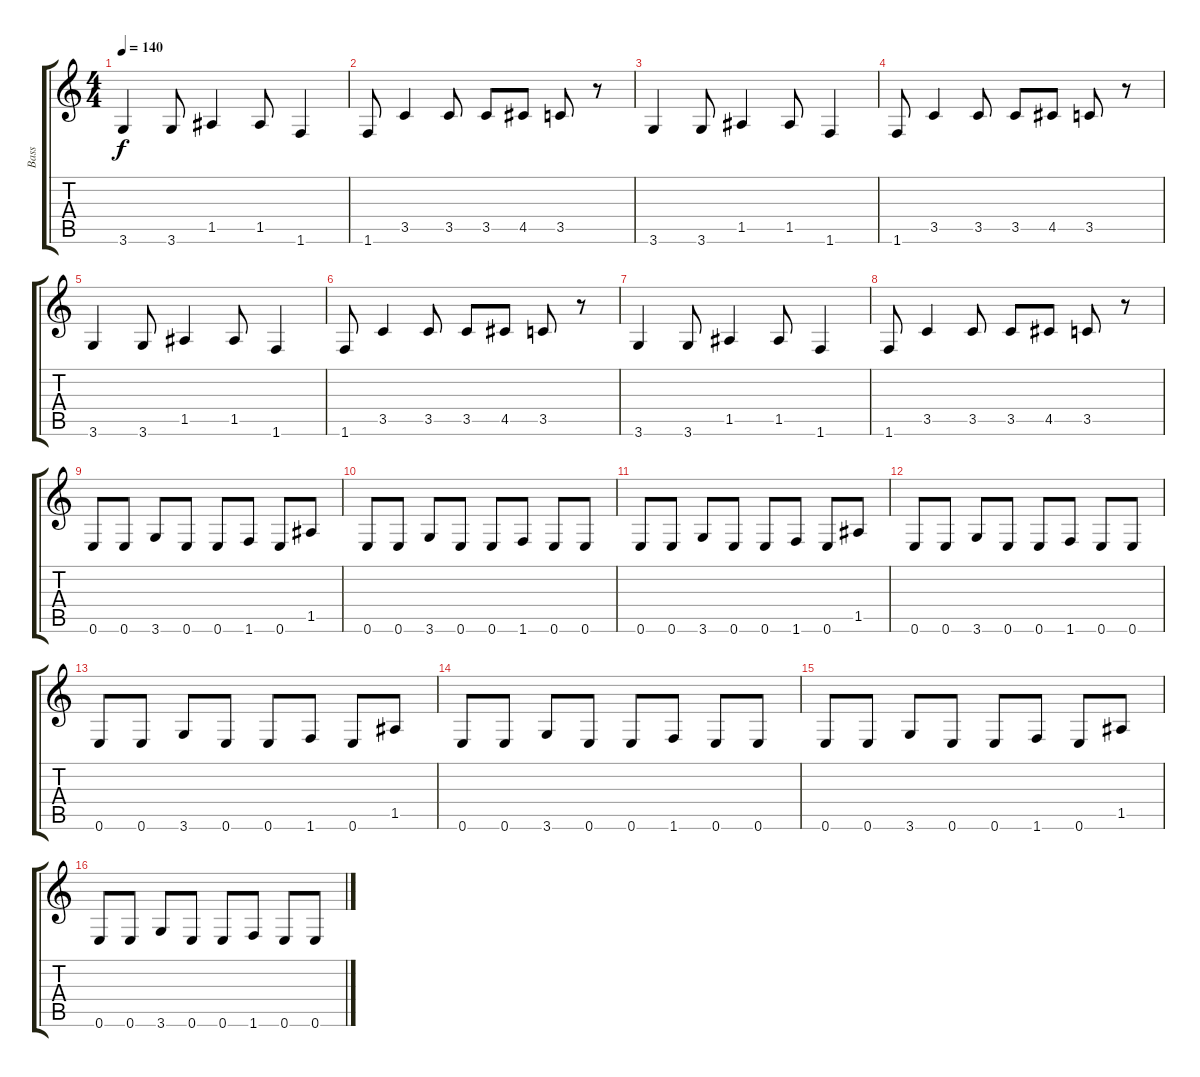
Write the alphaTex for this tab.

\track ("Bass" "Bass") {instrument electricbasspick}
\staff {score tabs}
\tuning (E4 B3 G3 D3 A2 E2) {hide}
\ts (4 4)
\tempo 140
\clef g2
\ks c
3.6.4{dy f} 3.6.8 1.5.4 1.5.8 1.6.4 |
1.6.8 3.5.4 3.5.8 3.5.8 4.5.8 3.5.8 r.8 |
3.6.4 3.6.8 1.5.4 1.5.8 1.6.4 |
1.6.8 3.5.4 3.5.8 3.5.8 4.5.8 3.5.8 r.8 |
3.6.4 3.6.8 1.5.4 1.5.8 1.6.4 |
1.6.8 3.5.4 3.5.8 3.5.8 4.5.8 3.5.8 r.8 |
3.6.4 3.6.8 1.5.4 1.5.8 1.6.4 |
1.6.8 3.5.4 3.5.8 3.5.8 4.5.8 3.5.8 r.8 |
0.6.8 0.6.8 3.6.8 0.6.8 0.6.8 1.6.8 0.6.8 1.5.8 |
0.6.8 0.6.8 3.6.8 0.6.8 0.6.8 1.6.8 0.6.8 0.6.8 |
0.6.8 0.6.8 3.6.8 0.6.8 0.6.8 1.6.8 0.6.8 1.5.8 |
0.6.8 0.6.8 3.6.8 0.6.8 0.6.8 1.6.8 0.6.8 0.6.8 |
0.6.8 0.6.8 3.6.8 0.6.8 0.6.8 1.6.8 0.6.8 1.5.8 |
0.6.8 0.6.8 3.6.8 0.6.8 0.6.8 1.6.8 0.6.8 0.6.8 |
0.6.8 0.6.8 3.6.8 0.6.8 0.6.8 1.6.8 0.6.8 1.5.8 |
0.6.8 0.6.8 3.6.8 0.6.8 0.6.8 1.6.8 0.6.8 0.6.8
